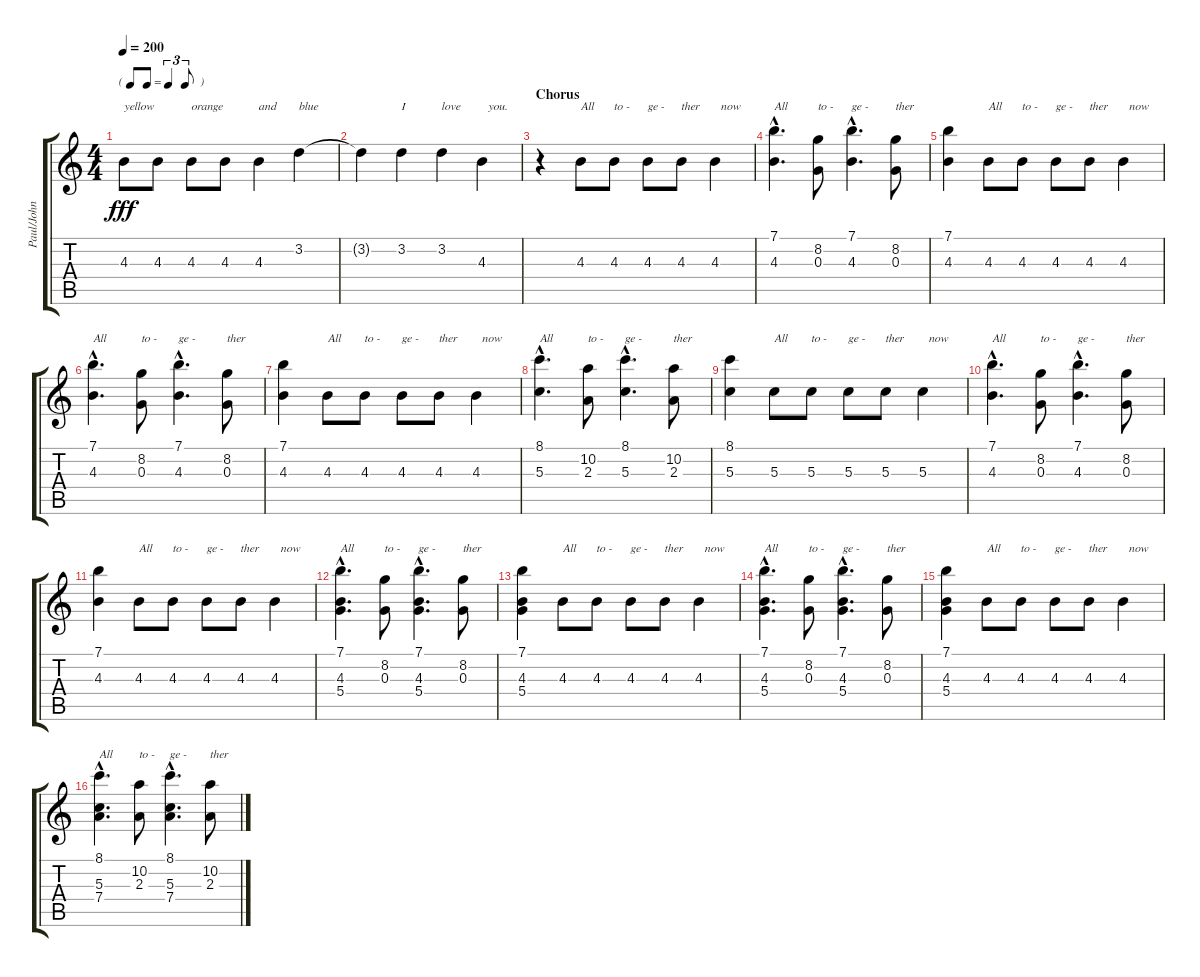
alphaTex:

\track ("Paul/John" "Paul/John") {instrument acousticguitarsteel}
\staff {score tabs}
\tuning (E4 B3 G3 D3 A2 E2) {hide}
\ts (4 4)
\tf triplet8th
\tempo 200
\clef g2
\ks c
4.3.8{txt "yellow" dy fff} 4.3.8 4.3.8{txt "orange"} 4.3.8{txt " "} 4.3.4{txt "and"} 3.2.4{txt "blue"} |
3.2{t}.4 3.2.4{txt "I"} 3.2.4{txt "love"} 4.3.4{txt "  you."} |
\section ("" "Chorus")
r.4 4.3.8{txt "All" balance 8} 4.3.8{txt "to -"} 4.3.8{txt "ge -"} 4.3.8{txt "ther"} 4.3.4{txt "  now"} |
(7.1{hac} 4.3{hac}).4{d txt "All" balance 3} (8.2 0.3).8{txt "to -"} (7.1{hac} 4.3{hac}).4{d txt "ge -"} (8.2 0.3).8{txt "ther"} |
(7.1 4.3).4 4.3.8{txt "All" balance 8} 4.3.8{txt "to -"} 4.3.8{txt "ge -"} 4.3.8{txt "ther"} 4.3.4{txt "  now"} |
(7.1{hac} 4.3{hac}).4{d txt "All" balance 3} (8.2 0.3).8{txt "to -"} (7.1{hac} 4.3{hac}).4{d txt "ge -"} (8.2 0.3).8{txt "ther"} |
(7.1 4.3).4 4.3.8{txt "All" balance 8} 4.3.8{txt "to -"} 4.3.8{txt "ge -"} 4.3.8{txt "ther"} 4.3.4{txt "  now"} |
(8.1{hac} 5.3{hac}).4{d txt "All" balance 3} (10.2 2.3).8{txt "to -"} (8.1{hac} 5.3{hac}).4{d txt "ge -"} (10.2 2.3).8{txt "ther"} |
(8.1 5.3).4 5.3.8{txt "All" balance 8} 5.3.8{txt "to -"} 5.3.8{txt "ge -"} 5.3.8{txt "ther"} 5.3.4{txt "  now"} |
(7.1{hac} 4.3{hac}).4{d txt "All" balance 3} (8.2 0.3).8{txt "to -"} (7.1{hac} 4.3{hac}).4{d txt "ge -"} (8.2 0.3).8{txt "ther"} |
(7.1 4.3).4 4.3.8{txt "All" balance 8} 4.3.8{txt "to -"} 4.3.8{txt "ge -"} 4.3.8{txt "ther"} 4.3.4{txt "  now"} |
(7.1{hac} 4.3{hac} 5.4{hac}).4{d txt "All" balance 3} (8.2 0.3).8{txt "to -"} (7.1{hac} 4.3{hac} 5.4{hac}).4{d txt "ge -"} (8.2 0.3).8{txt "ther"} |
(7.1 4.3 5.4).4 4.3.8{txt "All" balance 8} 4.3.8{txt "to -"} 4.3.8{txt "ge -"} 4.3.8{txt "ther"} 4.3.4{txt "  now"} |
(7.1{hac} 4.3{hac} 5.4{hac}).4{d txt "All" balance 3} (8.2 0.3).8{txt "to -"} (7.1{hac} 4.3{hac} 5.4{hac}).4{d txt "ge -"} (8.2 0.3).8{txt "ther"} |
(7.1 4.3 5.4).4 4.3.8{txt "All" balance 8} 4.3.8{txt "to -"} 4.3.8{txt "ge -"} 4.3.8{txt "ther"} 4.3.4{txt "  now"} |
(8.1{hac} 5.3{hac} 7.4{hac}).4{d txt "All" balance 3} (10.2 2.3).8{txt "to -"} (8.1{hac} 5.3{hac} 7.4{hac}).4{d txt "ge -"} (10.2 2.3).8{txt "ther"}
